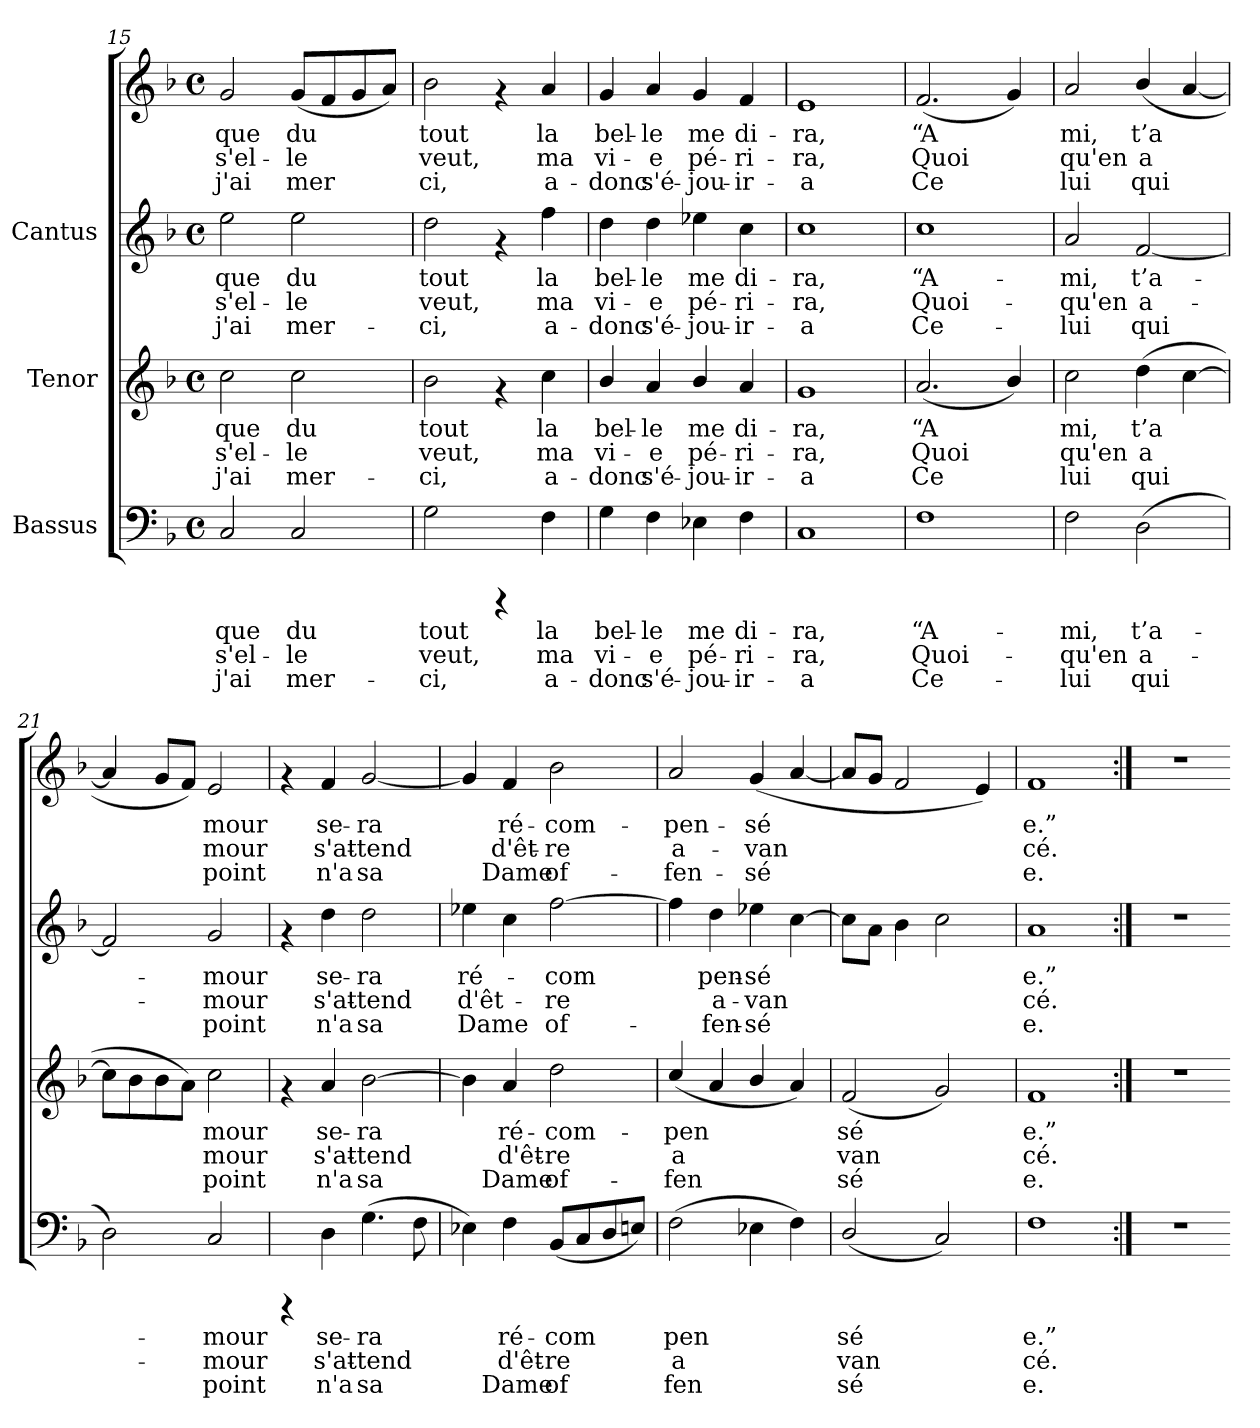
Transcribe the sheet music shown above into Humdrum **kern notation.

**kern	**text	**text	**text	**kern	**text	**text	**text	**kern	**text	**text	**text	**kern	**text	**text	**text
*part3	*part3	*part3	*part3	*part2	*part2	*part2	*part2	*part1	*part1	*part1	*part1	*part1	*part1	*part1	*part1
*staff4	*staff4	*staff4	*staff4	*staff3	*staff3	*staff3	*staff3	*staff2	*staff2	*staff2	*staff2	*staff1	*staff1	*staff1	*staff1
*I"Bassus	*	*	*	*I"Tenor	*	*	*	*I"Cantus	*	*	*	*	*	*	*
!!LO:LB:g=z
*clefF4	*	*	*	*clefG2	*	*	*	*clefG2	*	*	*	*clefG2	*	*	*
*k[b-]	*	*	*	*k[b-]	*	*	*	*k[b-]	*	*	*	*k[b-]	*	*	*
*F:	*	*	*	*F:	*	*	*	*F:	*	*	*	*F:	*	*	*
*M4/4	*	*	*	*M4/4	*	*	*	*M4/4	*	*	*	*M4/4	*	*	*
*met(c)	*	*	*	*met(c)	*	*	*	*met(c)	*	*	*	*met(c)	*	*	*
=15	=15	=15	=15	=15	=15	=15	=15	=15	=15	=15	=15	=15	=15	=15	=15
!	!LO:LY:b:cj	!LO:LY:b:cj	!LO:LY:b:cj	!	!LO:LY:b:cj	!LO:LY:b:cj	!LO:LY:b:cj	!	!LO:LY:b:cj	!LO:LY:b:cj	!LO:LY:b:cj	!	!LO:LY:b:cj	!LO:LY:b:cj	!LO:LY:b:cj
2C/	que	s'el-	-j'ai	2cc\	que	s'el-	-j'ai	2ee\	-que	s'el-	-j'ai	2g/	que	s'el-	-j'ai
!	!LO:LY:b:cj	!LO:LY:b:cj	!LO:LY:b:cj	!	!LO:LY:b:cj	!LO:LY:b:cj	!LO:LY:b:cj	!	!LO:LY:b:cj	!LO:LY:b:cj	!LO:LY:b:cj	!	!LO:LY:b:cj	!LO:LY:b:cj	!LO:LY:b:cj
2C/	du	le	mer-	2cc\	du	le	mer-	2ee\	du	le	mer-	(<8g/L	du	le	mer-
!	!	!	!	!	!	!	!	!	!	!	!	!	!LO:LY:b:cj	!LO:LY:b:cj	!LO:LY:b:cj
.	.	.	.	.	.	.	.	.	.	.	.	8f/	-	.	-
!	!	!	!	!	!	!	!	!	!	!	!	!	!LO:LY:b:cj	!LO:LY:b:cj	!LO:LY:b:cj
.	.	.	.	.	.	.	.	.	.	.	.	8g/	-	.	-
!	!	!	!	!	!	!	!	!	!	!	!	!	!LO:LY:b:cj	!LO:LY:b:cj	!LO:LY:b:cj
.	.	.	.	.	.	.	.	.	.	.	.	8a/J)	-	.	-
=16	=16	=16	=16	=16	=16	=16	=16	=16	=16	=16	=16	=16	=16	=16	=16
!	!LO:LY:b:cj	!LO:LY:b:cj	!LO:LY:b:cj	!	!LO:LY:b:cj	!LO:LY:b:cj	!LO:LY:b:cj	!	!LO:LY:b:cj	!LO:LY:b:cj	!LO:LY:b:cj	!	!LO:LY:b:cj	!LO:LY:b:cj	!LO:LY:b:cj
2G\	-tout	veut,	ci,	2b-\	-tout	veut,	ci,	2dd\	-tout	veut,	ci,	2b-\	-tout	veut,	ci,
4rCCC	.	.	.	4rf	.	.	.	4rf	.	.	.	4rf	.	.	.
!	!LO:LY:b:cj	!LO:LY:b:cj	!LO:LY:b:cj	!	!LO:LY:b:cj	!LO:LY:b:cj	!LO:LY:b:cj	!	!LO:LY:b:cj	!LO:LY:b:cj	!LO:LY:b:cj	!	!LO:LY:b:cj	!LO:LY:b:cj	!LO:LY:b:cj
4F\	la	ma	a-	4cc\	la	ma	a-	4ff\	la	ma	a-	4a/	la	ma	a-
=17	=17	=17	=17	=17	=17	=17	=17	=17	=17	=17	=17	=17	=17	=17	=17
!	!LO:LY:b:cj	!LO:LY:b:cj	!LO:LY:b:cj	!	!LO:LY:b:cj	!LO:LY:b:cj	!LO:LY:b:cj	!	!LO:LY:b:cj	!LO:LY:b:cj	!LO:LY:b:cj	!	!LO:LY:b:cj	!LO:LY:b:cj	!LO:LY:b:cj
4G\	-bel-	-vi-	-donc	4b-/	-bel-	-vi-	-donc	4dd\	-bel-	-vi-	-donc	4g/	-bel-	-vi-	-donc
!	!LO:LY:b:cj	!LO:LY:b:cj	!LO:LY:b:cj	!	!LO:LY:b:cj	!LO:LY:b:cj	!LO:LY:b:cj	!	!LO:LY:b:cj	!LO:LY:b:cj	!LO:LY:b:cj	!	!LO:LY:b:cj	!LO:LY:b:cj	!LO:LY:b:cj
4F\	le	e	s'é-	4a/	le	e	s'é-	4dd\	le	e	s'é-	4a/	le	e	s'é-
!	!LO:LY:b:cj	!LO:LY:b:cj	!LO:LY:b:cj	!	!LO:LY:b:cj	!LO:LY:b:cj	!LO:LY:b:cj	!	!LO:LY:b:cj	!LO:LY:b:cj	!LO:LY:b:cj	!	!LO:LY:b:cj	!LO:LY:b:cj	!LO:LY:b:cj
4E-X\	-me	pé-	-jou-	4b-/	-me	pé-	-jou-	4ee-X\	-me	pé-	-jou-	4g/	-me	pé-	-jou-
!	!LO:LY:b:cj	!LO:LY:b:cj	!LO:LY:b:cj	!	!LO:LY:b:cj	!LO:LY:b:cj	!LO:LY:b:cj	!	!LO:LY:b:cj	!LO:LY:b:cj	!LO:LY:b:cj	!	!LO:LY:b:cj	!LO:LY:b:cj	!LO:LY:b:cj
4F\	-di-	-ri-	-ir-	4a/	-di-	-ri-	-ir-	4cc\	-di-	-ri-	-ir-	4f/	-di-	-ri-	-ir-
=18	=18	=18	=18	=18	=18	=18	=18	=18	=18	=18	=18	=18	=18	=18	=18
!	!LO:LY:b:cj	!LO:LY:b:cj	!LO:LY:b:cj	!	!LO:LY:b:cj	!LO:LY:b:cj	!LO:LY:b:cj	!	!LO:LY:b:cj	!LO:LY:b:cj	!LO:LY:b:cj	!	!LO:LY:b:cj	!LO:LY:b:cj	!LO:LY:b:cj
1C	-ra,	ra,	a	1g	-ra,	ra,	a	1cc	ra,	ra,	a	1e	-ra,	ra,	a
=19	=19	=19	=19	=19	=19	=19	=19	=19	=19	=19	=19	=19	=19	=19	=19
!	!LO:LY:b:cj	!LO:LY:b:cj	!LO:LY:b:cj	!	!LO:LY:b:cj	!LO:LY:b:cj	!LO:LY:b:cj	!	!LO:LY:b:cj	!LO:LY:b:cj	!LO:LY:b:cj	!	!LO:LY:b:cj	!LO:LY:b:cj	!LO:LY:b:cj
1F	“A-	-Quoi-	-Ce-	(<2.a/	“A-	-Quoi-	-Ce-	1cc	-“A-	-Quoi-	-Ce-	(<2.f/	“A-	-Quoi-	-Ce-
!	!	!	!	!	!LO:LY:b:cj	!LO:LY:b:cj	!LO:LY:b:cj	!	!	!	!	!	!LO:LY:b:cj	!LO:LY:b:cj	!LO:LY:b:cj
.	.	.	.	4b-/)	--	--	--	.	.	.	.	4g/)	--	--	--
!!LO:LB:g=z
=20	=20	=20	=20	=20	=20	=20	=20	=20	=20	=20	=20	=20	=20	=20	=20
!	!LO:LY:b:cj	!LO:LY:b:cj	!LO:LY:b:cj	!	!LO:LY:b:cj	!LO:LY:b:cj	!LO:LY:b:cj	!	!LO:LY:b:cj	!LO:LY:b:cj	!LO:LY:b:cj	!	!LO:LY:b:cj	!LO:LY:b:cj	!LO:LY:b:cj
2F\	-mi,	qu'en	lui	2cc\	-mi,	qu'en	lui	2a/	mi,	qu'en	lui	2a/	-mi,	qu'en	lui
!	!LO:LY:b:cj	!LO:LY:b:cj	!LO:LY:b:cj	!	!LO:LY:b:cj	!LO:LY:b:cj	!LO:LY:b:cj	!	!LO:LY:b:cj	!LO:LY:b:cj	!LO:LY:b:cj	!	!LO:LY:b:cj	!LO:LY:b:cj	!LO:LY:b:cj
(>2D\	t’a-	-a-	-qui	(>4dd\	t’a-	-a-	-qui	[<2f/	t’a-	-a-	-qui	(<4b-/	t’a-	-a-	-qui
!	!	!	!	!	!LO:LY:b:cj	!LO:LY:b:cj	!LO:LY:b:cj	!	!	!	!	!	!LO:LY:b:cj	!LO:LY:b:cj	!LO:LY:b:cj
.	.	.	.	[>4cc\	-	--	-	.	.	.	.	[<4a/	-	--	-
=21	=21	=21	=21	=21	=21	=21	=21	=21	=21	=21	=21	=21	=21	=21	=21
!	!LO:LY:b:cj	!LO:LY:b:cj	!LO:LY:b:cj	!	!LO:LY:b:cj	!LO:LY:b:cj	!LO:LY:b:cj	!	!LO:LY:b:cj	!LO:LY:b:cj	!LO:LY:b:cj	!	!LO:LY:b:cj	!LO:LY:b:cj	!LO:LY:b:cj
2D\)	.	.	.	8cc\L]	.	.	.	2f/]	.	.	.	4a/]	.	.	.
!	!	!	!	!	!LO:LY:b:cj	!LO:LY:b:cj	!LO:LY:b:cj	!	!	!	!	!	!	!	!
.	.	.	.	8b-\	.	.	.	.	.	.	.	.	.	.	.
!	!	!	!	!	!LO:LY:b:cj	!LO:LY:b:cj	!LO:LY:b:cj	!	!	!	!	!	!LO:LY:b:cj	!LO:LY:b:cj	!LO:LY:b:cj
.	.	.	.	8b-\	.	.	.	.	.	.	.	8g/L	.	.	.
!	!	!	!	!	!LO:LY:b:cj	!LO:LY:b:cj	!LO:LY:b:cj	!	!	!	!	!	!LO:LY:b:cj	!LO:LY:b:cj	!LO:LY:b:cj
.	.	.	.	8a\J)	.	.	.	.	.	.	.	8f/J)	.	.	.
!	!LO:LY:b:cj	!LO:LY:b:cj	!LO:LY:b:cj	!	!LO:LY:b:cj	!LO:LY:b:cj	!LO:LY:b:cj	!	!LO:LY:b:cj	!LO:LY:b:cj	!LO:LY:b:cj	!	!LO:LY:b:cj	!LO:LY:b:cj	!LO:LY:b:cj
2C/	mour	mour	point	2cc\	mour	mour	point	2g/	mour	mour	point	2e/	mour	mour	point
=22	=22	=22	=22	=22	=22	=22	=22	=22	=22	=22	=22	=22	=22	=22	=22
4rCCC	.	.	.	4rf	.	.	.	4rf	.	.	.	4rf	.	.	.
!	!LO:LY:b:cj	!LO:LY:b:cj	!LO:LY:b:cj	!	!LO:LY:b:cj	!LO:LY:b:cj	!LO:LY:b:cj	!	!LO:LY:b:cj	!LO:LY:b:cj	!LO:LY:b:cj	!	!LO:LY:b:cj	!LO:LY:b:cj	!LO:LY:b:cj
4D\	se-	-s'at-	-n'a	4a/	se-	-s'at-	-n'a	4dd\	se-	-s'at-	-n'a	4f/	se-	-s'at-	-n'a
!	!LO:LY:b:cj	!LO:LY:b:cj	!LO:LY:b:cj	!	!LO:LY:b:cj	!LO:LY:b:cj	!LO:LY:b:cj	!	!LO:LY:b:cj	!LO:LY:b:cj	!LO:LY:b:cj	!	!LO:LY:b:cj	!LO:LY:b:cj	!LO:LY:b:cj
(>4.G\	ra	tend	sa	[>2b-\	ra	tend	sa	2dd\	ra	tend	sa	[<2g/	ra	tend	sa
!	!LO:LY:b:cj	!LO:LY:b:cj	!LO:LY:b:cj	!	!	!	!	!	!	!	!	!	!	!	!
8F\	.	.	.	.	.	.	.	.	.	.	.	.	.	.	.
=23	=23	=23	=23	=23	=23	=23	=23	=23	=23	=23	=23	=23	=23	=23	=23
!	!LO:LY:b:cj	!LO:LY:b:cj	!LO:LY:b:cj	!	!LO:LY:b:cj	!LO:LY:b:cj	!LO:LY:b:cj	!	!LO:LY:b:cj	!LO:LY:b:cj	!LO:LY:b:cj	!	!LO:LY:b:cj	!LO:LY:b:cj	!LO:LY:b:cj
4E-X\)	.	.	.	4b-\]	.	.	.	4ee-X\	-ré-	-d'êt-	-Dame	4g/]	.	.	.
!	!LO:LY:b:cj	!LO:LY:b:cj	!LO:LY:b:cj	!	!LO:LY:b:cj	!LO:LY:b:cj	!LO:LY:b:cj	!	!LO:LY:b:cj	!LO:LY:b:cj	!LO:LY:b:cj	!	!LO:LY:b:cj	!LO:LY:b:cj	!LO:LY:b:cj
4F\	ré-	-d'êt-	-Dame	4a/	ré-	-d'êt-	-Dame	4cc\	.	.	.	4f/	ré-	-d'êt-	-Dame
!	!LO:LY:b:cj	!LO:LY:b:cj	!LO:LY:b:cj	!	!LO:LY:b:cj	!LO:LY:b:cj	!LO:LY:b:cj	!	!LO:LY:b:cj	!LO:LY:b:cj	!LO:LY:b:cj	!	!LO:LY:b:cj	!LO:LY:b:cj	!LO:LY:b:cj
(<8BB-/L	com-	-re	of-	2dd\	com-	-re	of-	[>2ff\	com-	-re	of-	2b-\	com-	-re	of-
!	!LO:LY:b:cj	!LO:LY:b:cj	!LO:LY:b:cj	!	!	!	!	!	!	!	!	!	!	!	!
8C/	--	-	-	.	.	.	.	.	.	.	.	.	.	.	.
!	!LO:LY:b:cj	!LO:LY:b:cj	!LO:LY:b:cj	!	!	!	!	!	!	!	!	!	!	!	!
8D/	--	-	-	.	.	.	.	.	.	.	.	.	.	.	.
!	!LO:LY:b:cj	!LO:LY:b:cj	!LO:LY:b:cj	!	!	!	!	!	!	!	!	!	!	!	!
8En/J)	--	-	-	.	.	.	.	.	.	.	.	.	.	.	.
=24	=24	=24	=24	=24	=24	=24	=24	=24	=24	=24	=24	=24	=24	=24	=24
!	!LO:LY:b:cj	!LO:LY:b:cj	!LO:LY:b:cj	!	!LO:LY:b:cj	!LO:LY:b:cj	!LO:LY:b:cj	!	!LO:LY:b:cj	!LO:LY:b:cj	!LO:LY:b:cj	!	!LO:LY:b:cj	!LO:LY:b:cj	!LO:LY:b:cj
(>2F\	-pen-	-a-	-fen-	(<4cc/	-pen-	-a-	-fen-	4ff\]	-	.	.	2a/	-pen-	-a-	-fen-
!	!	!	!	!	!LO:LY:b:cj	!LO:LY:b:cj	!LO:LY:b:cj	!	!LO:LY:b:cj	!LO:LY:b:cj	!LO:LY:b:cj	!	!	!	!
.	.	.	.	4a/	--	--	--	4dd\	pen-	-a-	-fen-	.	.	.	.
!	!LO:LY:b:cj	!LO:LY:b:cj	!LO:LY:b:cj	!	!LO:LY:b:cj	!LO:LY:b:cj	!LO:LY:b:cj	!	!LO:LY:b:cj	!LO:LY:b:cj	!LO:LY:b:cj	!	!LO:LY:b:cj	!LO:LY:b:cj	!LO:LY:b:cj
4E-X\	--	--	--	4b-/	--	--	--	4ee-X\	-sé-	-van-	-sé-	(<4g/	-sé-	-van-	-sé-
!	!LO:LY:b:cj	!LO:LY:b:cj	!LO:LY:b:cj	!	!LO:LY:b:cj	!LO:LY:b:cj	!LO:LY:b:cj	!	!LO:LY:b:cj	!LO:LY:b:cj	!LO:LY:b:cj	!	!LO:LY:b:cj	!LO:LY:b:cj	!LO:LY:b:cj
4F\)	--	--	--	4a/)	--	--	--	[>4cc\	--	--	--	[<4a/	--	--	--
!!LO:PB:g=z
=25	=25	=25	=25	=25	=25	=25	=25	=25	=25	=25	=25	=25	=25	=25	=25
!	!LO:LY:b:cj	!LO:LY:b:cj	!LO:LY:b:cj	!	!LO:LY:b:cj	!LO:LY:b:cj	!LO:LY:b:cj	!	!	!	!	!	!	!	!
(<2D/	-sé-	-van-	-sé-	(<2f/	-sé-	-van-	-sé-	8cc\L]	.	.	.	8a/L]	.	.	.
.	.	.	.	.	.	.	.	8a\J	.	.	.	8g/J	.	.	.
.	.	.	.	.	.	.	.	4b-\	.	.	.	2f/	.	.	.
!	!LO:LY:b:cj	!LO:LY:b:cj	!LO:LY:b:cj	!	!LO:LY:b:cj	!LO:LY:b:cj	!LO:LY:b:cj	!	!	!	!	!	!	!	!
2C/)	--	--	--	2g/)	--	--	--	2cc\	.	.	.	.	.	.	.
.	.	.	.	.	.	.	.	.	.	.	.	4e/)	.	.	.
=26	=26	=26	=26	=26	=26	=26	=26	=26	=26	=26	=26	=26	=26	=26	=26
!	!LO:LY:b:cj	!LO:LY:b:cj	!LO:LY:b:cj	!	!LO:LY:b:cj	!LO:LY:b:cj	!LO:LY:b:cj	!	!LO:LY:b:cj	!LO:LY:b:cj	!LO:LY:b:cj	!	!LO:LY:b:cj	!LO:LY:b:cj	!LO:LY:b:cj
1F	-e.”	cé.	e.	1f	-e.”	cé.	e.	1a	e.”	cé.	e.	1f	-e.”	cé.	e.
=27:|!	=27:|!	=27:|!	=27:|!	=27:|!	=27:|!	=27:|!	=27:|!	=27:|!	=27:|!	=27:|!	=27:|!	=27:|!	=27:|!	=27:|!	=27:|!
1r	.	.	.	1r	.	.	.	1r	.	.	.	1r	.	.	.
=	==	==	==	=	==	==	==	==	==	==	==	==	==	==	==
*-	*-	*-	*-	*-	*-	*-	*-	*-	*-	*-	*-	*-	*-	*-	*-
